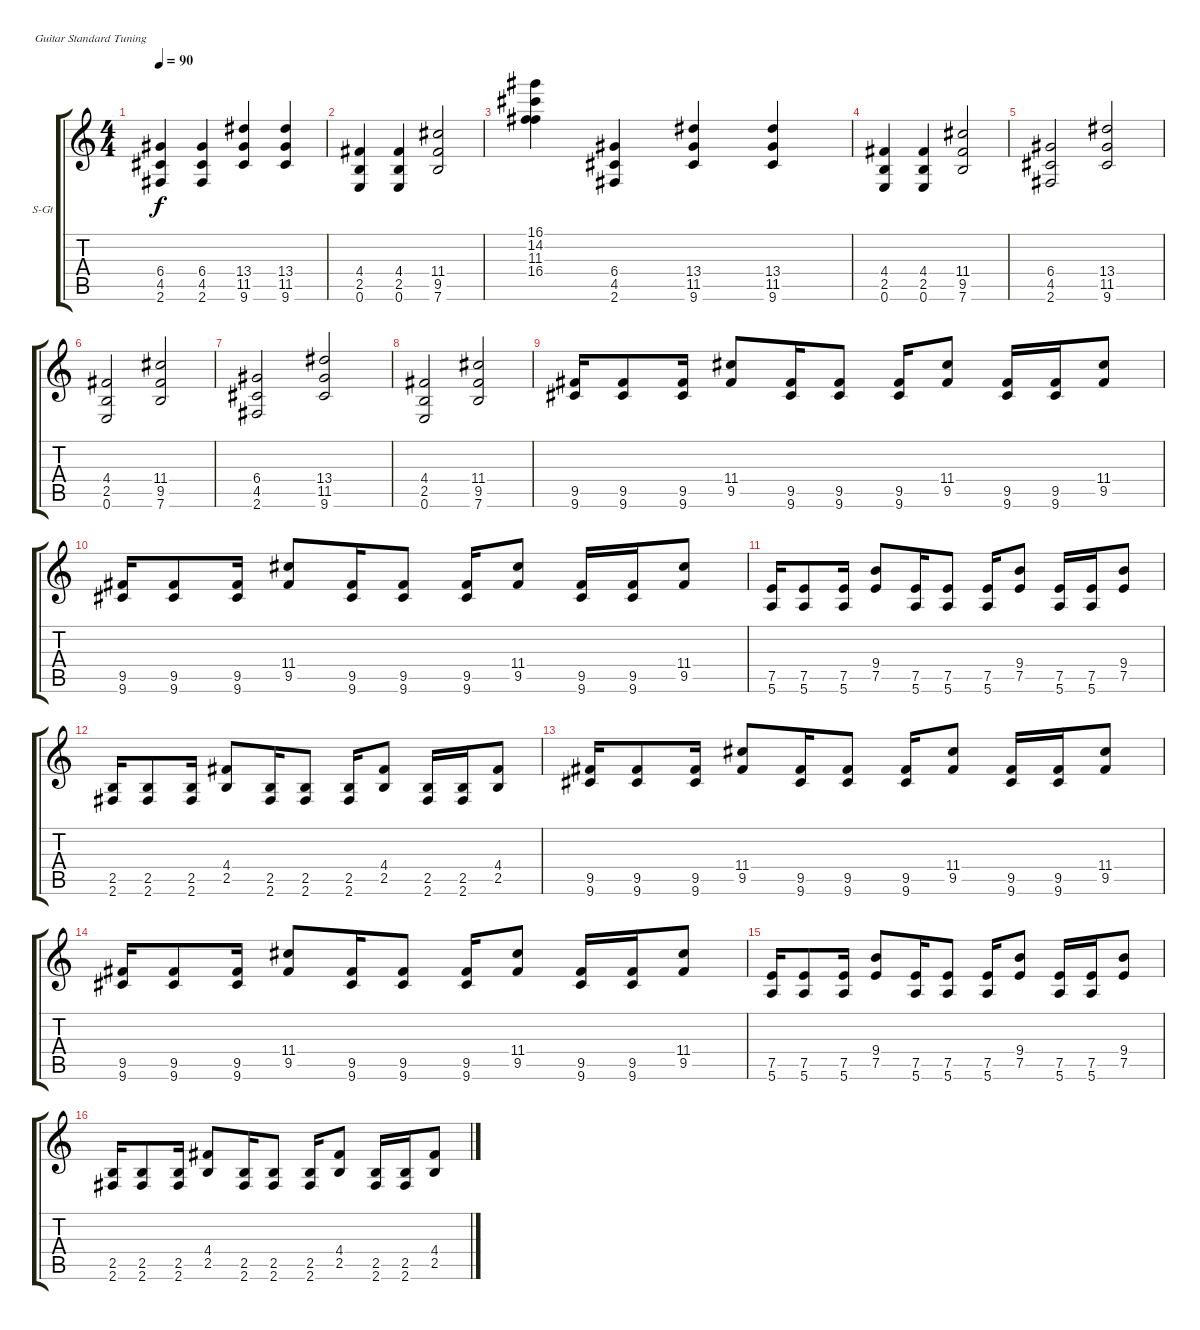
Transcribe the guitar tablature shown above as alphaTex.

\bracketExtendMode groupsimilarinstruments
\firstSystemTrackNameOrientation horizontal
\otherSystemsTrackNameOrientation horizontal
\track ("Track 1" "S-Gt") {instrument acousticguitarsteel}
\staff {score tabs}
\tuning (E4 B3 G3 D3 A2 E2)
\ts (4 4)
\beaming (8 2 2 2 2)
\tempo 90
\clef g2
\scale
0.421045
\ks c
(6.4 4.5 2.6).4{dy f instrument acousticguitarsteel} (6.4 4.5 2.6).4 (13.4 11.5 9.6).4 (13.4 11.5 9.6).4 |
\scale
0.272565 (4.4 2.5 0.6).4 (4.4 2.5 0.6).4 (11.4 9.5 7.6).2 |
\scale
0.306413 (16.4 16.1 14.2 11.3).4 (6.4 4.5 2.6).4 (13.4 11.5 9.6).4 (13.4 11.5 9.6).4 |
(4.4 2.5 0.6).4 (4.4 2.5 0.6).4 (11.4 9.5 7.6).2 |
(6.4 4.5 2.6).2 (13.4 11.5 9.6).2 |
(4.4 2.5 0.6).2 (11.4 9.5 7.6).2 |
(6.4 4.5 2.6).2 (13.4 11.5 9.6).2 |
(4.4 2.5 0.6).2 (11.4 9.5 7.6).2 |
(9.5 9.6).16 (9.5 9.6).8 (9.5 9.6).16 (11.4 9.5).8 (9.5 9.6).16 (9.5 9.6).8 (9.5 9.6).16 (11.4 9.5).8 (9.5 9.6).16 (9.5 9.6).16 (11.4 9.5).8 |
(9.5 9.6).16 (9.5 9.6).8 (9.5 9.6).16 (11.4 9.5).8 (9.5 9.6).16 (9.5 9.6).8 (9.5 9.6).16 (11.4 9.5).8 (9.5 9.6).16 (9.5 9.6).16 (11.4 9.5).8 |
(7.5 5.6).16 (7.5 5.6).8 (7.5 5.6).16 (9.4 7.5).8 (7.5 5.6).16 (7.5 5.6).8 (7.5 5.6).16 (9.4 7.5).8 (7.5 5.6).16 (7.5 5.6).16 (9.4 7.5).8 |
(2.5 2.6).16 (2.5 2.6).8 (2.5 2.6).16 (4.4 2.5).8 (2.5 2.6).16 (2.5 2.6).8 (2.5 2.6).16 (4.4 2.5).8 (2.5 2.6).16 (2.5 2.6).16 (4.4 2.5).8 |
(9.5 9.6).16 (9.5 9.6).8 (9.5 9.6).16 (11.4 9.5).8 (9.5 9.6).16 (9.5 9.6).8 (9.5 9.6).16 (11.4 9.5).8 (9.5 9.6).16 (9.5 9.6).16 (11.4 9.5).8 |
(9.5 9.6).16 (9.5 9.6).8 (9.5 9.6).16 (11.4 9.5).8 (9.5 9.6).16 (9.5 9.6).8 (9.5 9.6).16 (11.4 9.5).8 (9.5 9.6).16 (9.5 9.6).16 (11.4 9.5).8 |
(7.5 5.6).16 (7.5 5.6).8 (7.5 5.6).16 (9.4 7.5).8 (7.5 5.6).16 (7.5 5.6).8 (7.5 5.6).16 (9.4 7.5).8 (7.5 5.6).16 (7.5 5.6).16 (9.4 7.5).8 |
(2.5 2.6).16 (2.5 2.6).8 (2.5 2.6).16 (4.4 2.5).8 (2.5 2.6).16 (2.5 2.6).8 (2.5 2.6).16 (4.4 2.5).8 (2.5 2.6).16 (2.5 2.6).16 (4.4 2.5).8
